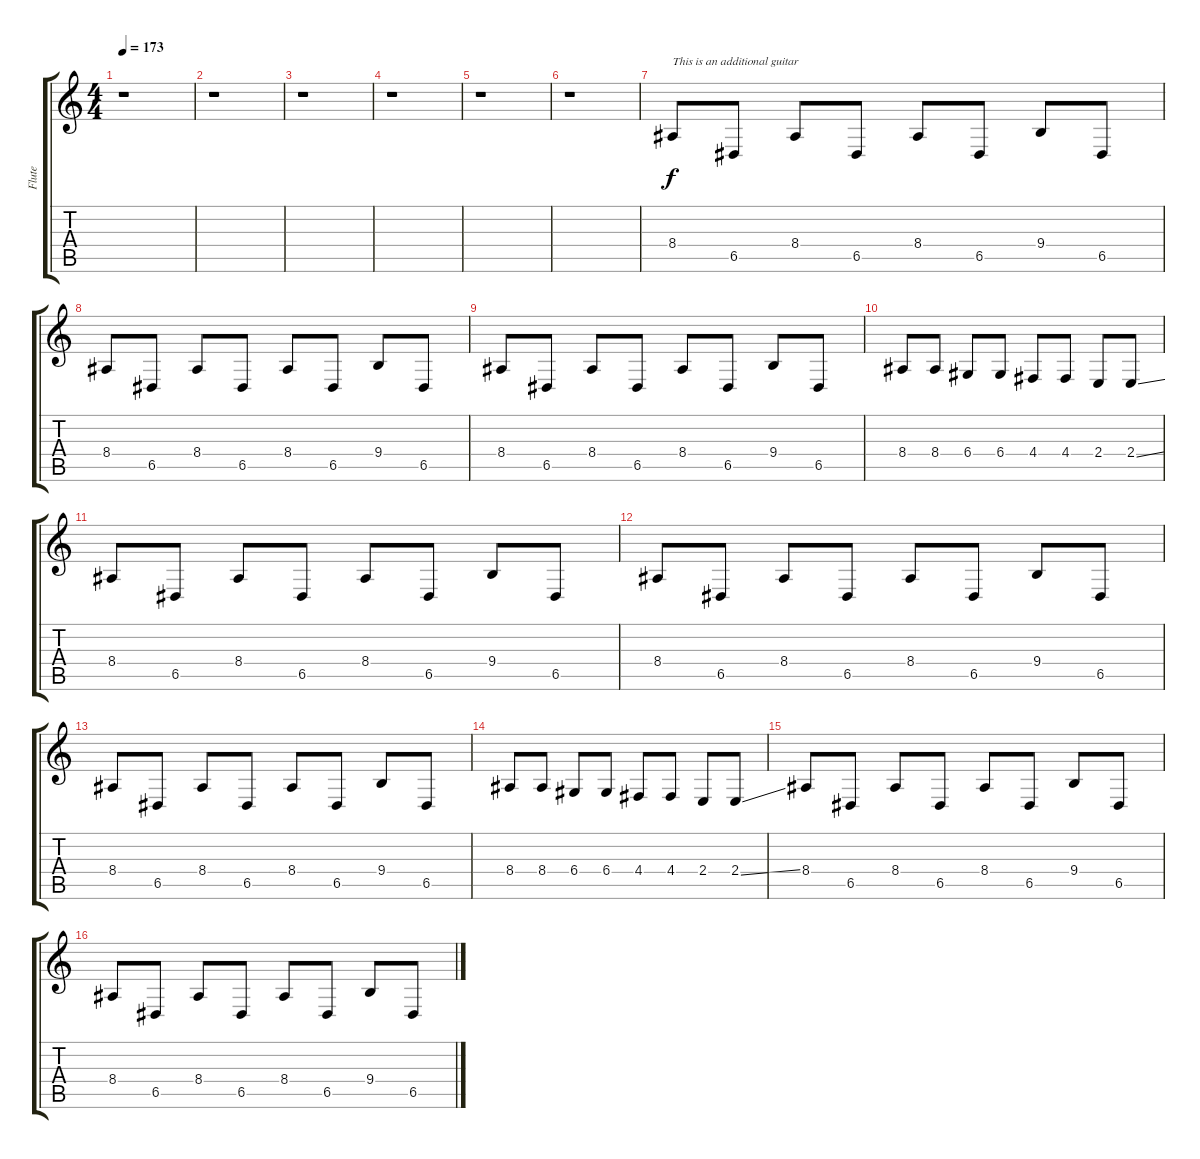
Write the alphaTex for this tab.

\track ("Flute" "Flute") {instrument recorder}
\staff {score tabs}
\tuning (E4 B3 G3 D3 A2 E2) {hide}
\ts (4 4)
\tempo 173
\clef g2
\ks c
r.1{dy f} |
r.1 |
r.1 |
r.1 |
r.1 |
r.1 |
8.4.8{txt "This is an additional guitar" volume 14 balance 14 instrument distortionguitar} 6.5.8 8.4.8 6.5.8 8.4.8 6.5.8 9.4.8 6.5.8 |
8.4.8{volume 14 balance 14 instrument distortionguitar} 6.5.8 8.4.8 6.5.8 8.4.8 6.5.8 9.4.8 6.5.8 |
8.4.8{volume 14 balance 14 instrument distortionguitar} 6.5.8 8.4.8 6.5.8 8.4.8 6.5.8 9.4.8 6.5.8 |
8.4.8 8.4.8 6.4.8 6.4.8 4.4.8 4.4.8 2.4.8 2.4{ss}.8 |
8.4.8{volume 14 balance 14 instrument distortionguitar} 6.5.8 8.4.8 6.5.8 8.4.8 6.5.8 9.4.8 6.5.8 |
8.4.8{volume 14 balance 14 instrument distortionguitar} 6.5.8 8.4.8 6.5.8 8.4.8 6.5.8 9.4.8 6.5.8 |
8.4.8{volume 14 balance 14 instrument distortionguitar} 6.5.8 8.4.8 6.5.8 8.4.8 6.5.8 9.4.8 6.5.8 |
8.4.8 8.4.8 6.4.8 6.4.8 4.4.8 4.4.8 2.4.8 2.4{ss}.8 |
8.4.8{volume 14 balance 14 instrument distortionguitar} 6.5.8 8.4.8 6.5.8 8.4.8 6.5.8 9.4.8 6.5.8 |
8.4.8{volume 14 balance 14 instrument distortionguitar} 6.5.8 8.4.8 6.5.8 8.4.8 6.5.8 9.4.8 6.5.8
